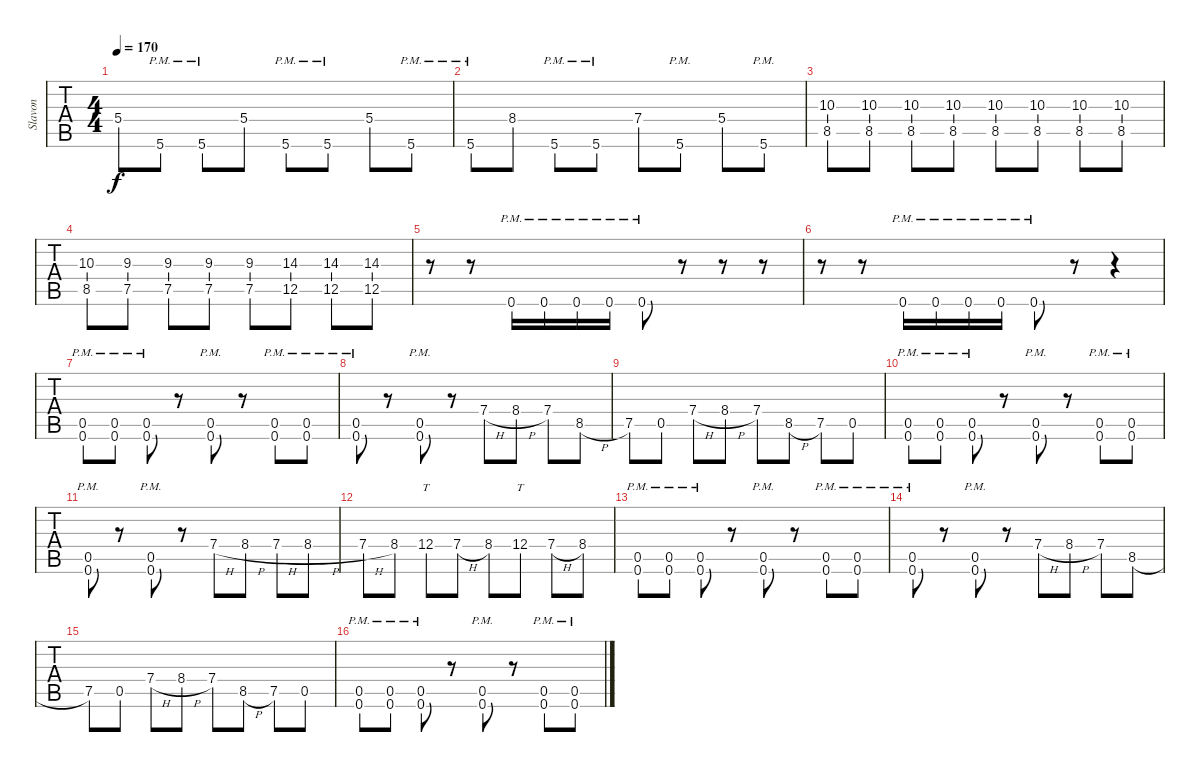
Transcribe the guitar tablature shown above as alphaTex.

\track ("Slavon" "Slavon") {instrument distortionguitar}
\staff {tabs}
\tuning (E4 B3 G3 D3 A2 D2) {hide}
\ts (4 4)
\tempo 170
\clef g2
\ks c
5.4.8{dy f} 5.6{pm}.8 5.6{pm}.8 5.4.8 5.6{pm}.8 5.6{pm}.8 5.4.8 5.6{pm}.8 |
5.6{pm}.8 8.4.8 5.6{pm}.8 5.6{pm}.8 7.4.8 5.6{pm}.8 5.4.8 5.6{pm}.8 |
(10.3 8.5).8 (10.3 8.5).8 (10.3 8.5).8 (10.3 8.5).8 (10.3 8.5).8 (10.3 8.5).8 (10.3 8.5).8 (10.3 8.5).8 |
(10.3 8.5).8 (9.3 7.5).8 (9.3 7.5).8 (9.3 7.5).8 (9.3 7.5).8 (14.3 12.5).8 (14.3 12.5).8 (14.3 12.5).8 |
r.8 r.8 0.6{pm}.16 0.6{pm}.16 0.6{pm}.16 0.6{pm}.16 0.6{pm}.8 r.8 r.8 r.8 |
r.8 r.8 0.6{pm}.16 0.6{pm}.16 0.6{pm}.16 0.6{pm}.16 0.6{pm}.8 r.8 r.4 |
(0.5{pm} 0.6{pm}).8{volume 16 instrument distortionguitar} (0.5{pm} 0.6{pm}).8 (0.5{pm} 0.6{pm}).8 r.8 (0.5{pm} 0.6{pm}).8 r.8 (0.5{pm} 0.6{pm}).8 (0.5{pm} 0.6{pm}).8 |
(0.5{pm} 0.6{pm}).8 r.8 (0.5{pm} 0.6{pm}).8 r.8 7.4{h}.8 8.4{h}.8 7.4.8 8.5{h}.8 |
7.5.8 0.5.8 7.4{h}.8 8.4{h}.8 7.4.8 8.5{h}.8 7.5.8 0.5.8 |
(0.5{pm} 0.6{pm}).8{volume 16 instrument distortionguitar} (0.5{pm} 0.6{pm}).8 (0.5{pm} 0.6{pm}).8 r.8 (0.5{pm} 0.6{pm}).8 r.8 (0.5{pm} 0.6{pm}).8 (0.5{pm} 0.6{pm}).8 |
(0.5{pm} 0.6{pm}).8 r.8 (0.5{pm} 0.6{pm}).8 r.8 7.4{h}.8 8.4{h}.8 7.4{h}.8 8.4{h}.8 |
7.4{h}.8 8.4.8 12.4.8{tt} 7.4{h}.8 8.4.8 12.4.8{tt} 7.4{h}.8 8.4.8 |
(0.5{pm} 0.6{pm}).8{volume 16 instrument distortionguitar} (0.5{pm} 0.6{pm}).8 (0.5{pm} 0.6{pm}).8 r.8 (0.5{pm} 0.6{pm}).8 r.8 (0.5{pm} 0.6{pm}).8 (0.5{pm} 0.6{pm}).8 |
(0.5{pm} 0.6{pm}).8 r.8 (0.5{pm} 0.6{pm}).8 r.8 7.4{h}.8 8.4{h}.8 7.4.8 8.5{h}.8 |
7.5.8 0.5.8 7.4{h}.8 8.4{h}.8 7.4.8 8.5{h}.8 7.5.8 0.5.8 |
(0.5{pm} 0.6{pm}).8{volume 16 instrument distortionguitar} (0.5{pm} 0.6{pm}).8 (0.5{pm} 0.6{pm}).8 r.8 (0.5{pm} 0.6{pm}).8 r.8 (0.5{pm} 0.6{pm}).8 (0.5{pm} 0.6{pm}).8
